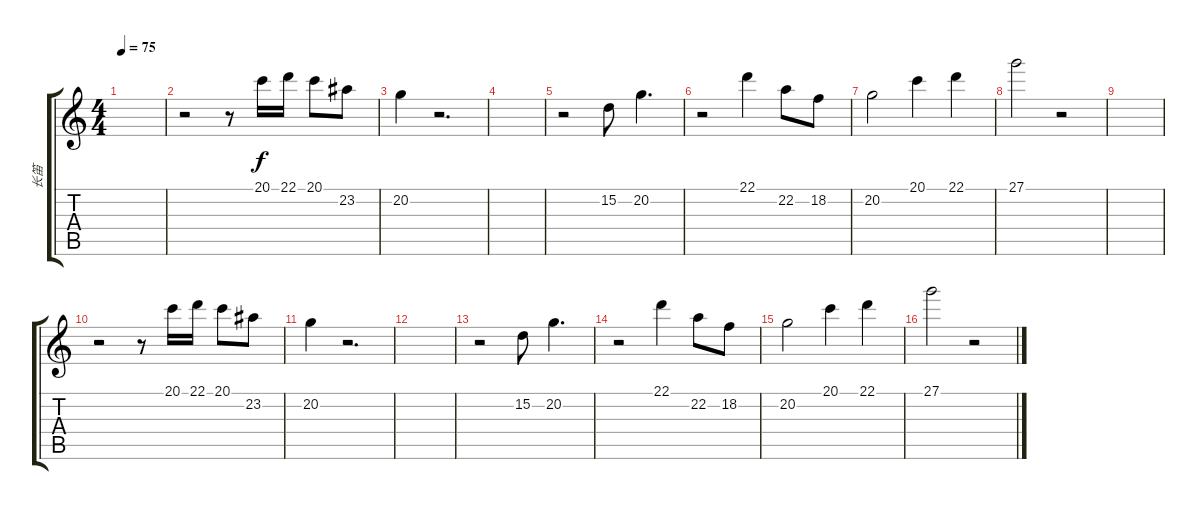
\track ("长笛" "长笛") {instrument flute}
\staff {score tabs}
\tuning (E4 B3 G3 D3 A2 E2) {hide}
\ts (4 4)
\tempo 75
\clef g2
\ks c
|
r.2 r.8 20.1.16 22.1.16 20.1.8 23.2.8 |
20.2.4 r.2{d} |
|
r.2 15.2.8 20.2.4{d} |
r.2 22.1.4 22.2.8 18.2.8 |
20.2.2 20.1.4 22.1.4 |
27.1.2 r.2 |
|
r.2 r.8 20.1.16 22.1.16 20.1.8 23.2.8 |
20.2.4 r.2{d} |
|
r.2 15.2.8 20.2.4{d} |
r.2 22.1.4 22.2.8 18.2.8 |
20.2.2 20.1.4 22.1.4 |
27.1.2 r.2
